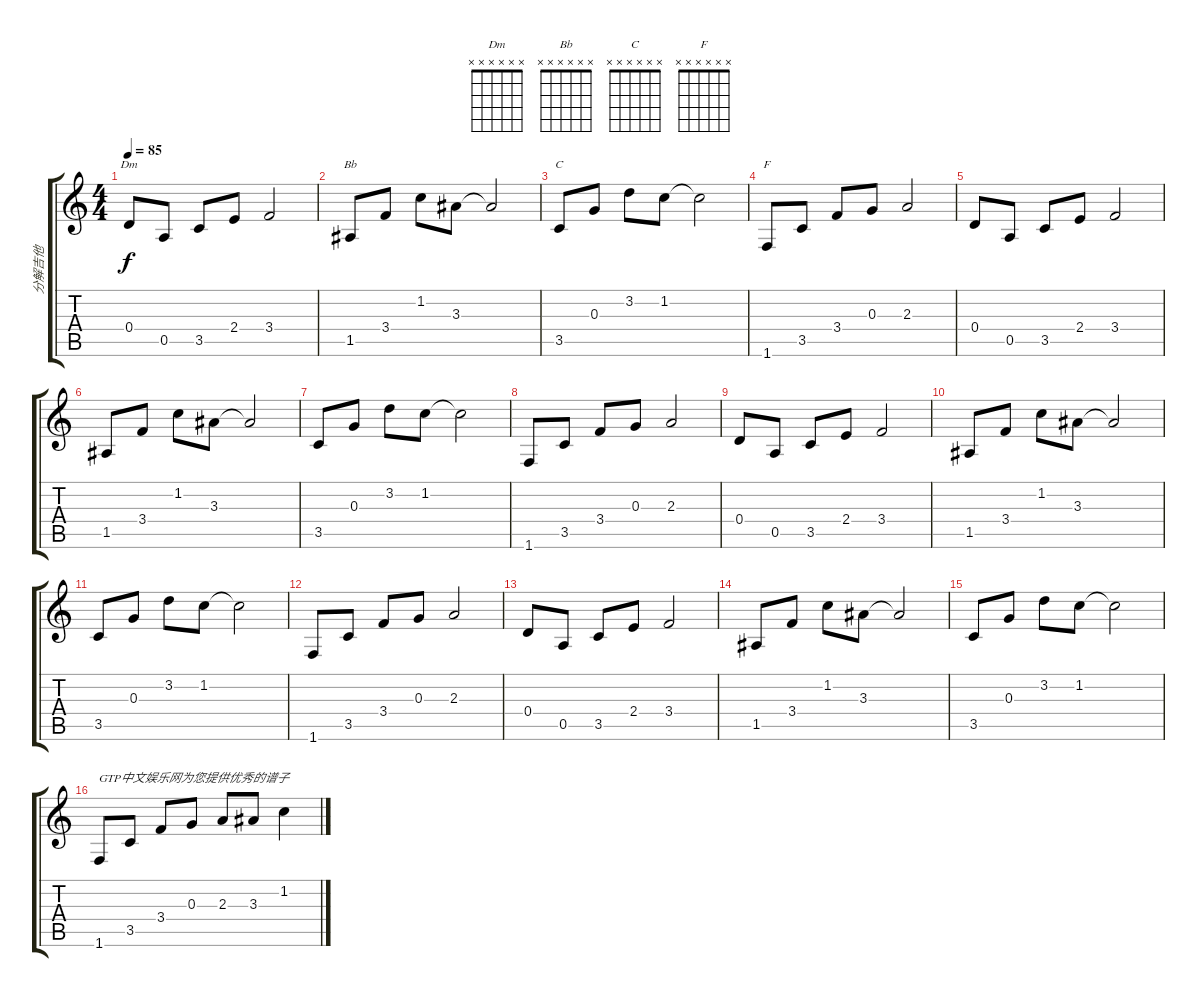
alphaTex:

\track ("分解吉他" "分解吉他") {instrument acousticguitarsteel}
\staff {score tabs}
\tuning (E4 B3 G3 D3 A2 E2) {hide}
\chord ("Dm" x x x x x x)
\chord ("Bb" x x x x x x)
\chord ("C" x x x x x x)
\chord ("F" x x x x x x)
\ts (4 4)
\tempo 85
\clef g2
\ks c
0.4.8{ch "Dm" dy f} 0.5.8 3.5.8 2.4.8 3.4.2 |
1.5.8{ch "Bb"} 3.4.8 1.2.8 3.3.8 3.3{t}.2 |
3.5.8{ch "C"} 0.3.8 3.2.8 1.2.8 1.2{t}.2 |
1.6.8{ch "F"} 3.5.8 3.4.8 0.3.8 2.3.2 |
0.4.8 0.5.8 3.5.8 2.4.8 3.4.2 |
1.5.8 3.4.8 1.2.8 3.3.8 3.3{t}.2 |
3.5.8 0.3.8 3.2.8 1.2.8 1.2{t}.2 |
1.6.8 3.5.8 3.4.8 0.3.8 2.3.2 |
0.4.8 0.5.8 3.5.8 2.4.8 3.4.2 |
1.5.8 3.4.8 1.2.8 3.3.8 3.3{t}.2 |
3.5.8 0.3.8 3.2.8 1.2.8 1.2{t}.2 |
1.6.8 3.5.8 3.4.8 0.3.8 2.3.2 |
0.4.8 0.5.8 3.5.8 2.4.8 3.4.2 |
1.5.8 3.4.8 1.2.8 3.3.8 3.3{t}.2 |
3.5.8 0.3.8 3.2.8 1.2.8 1.2{t}.2 |
1.6.8{txt "GTP中文娱乐网为您提供优秀的谱子"} 3.5.8 3.4.8 0.3.8 2.3.8 3.3.8 1.2.4
